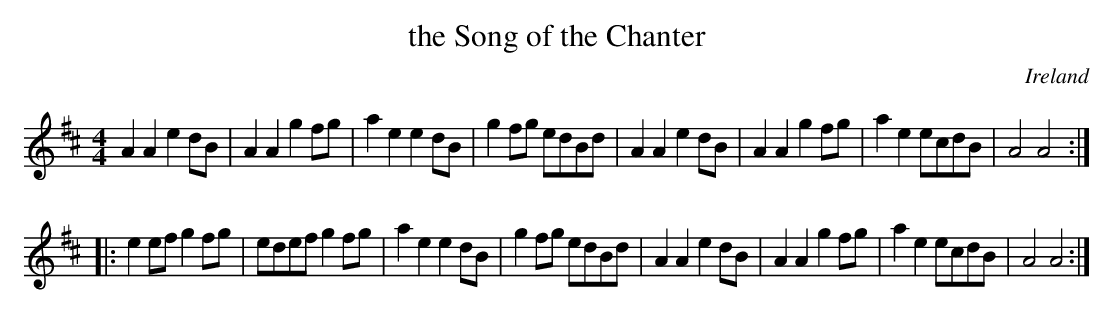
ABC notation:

X:1
T:the Song of the Chanter
O:Ireland
M:4/4
K:AMix
A2A2 e2dB|A2A2 g2fg|a2e2 e2dB|g2fg edBd|\
A2A2 e2dB|A2A2 g2fg|a2e2 ecdB|A4 A4::
e2ef g2fg|edef g2fg|a2e2 e2dB|g2fg edBd|\
A2A2 e2dB|A2A2 g2fg|a2e2 ecdB|A4 A4:|
